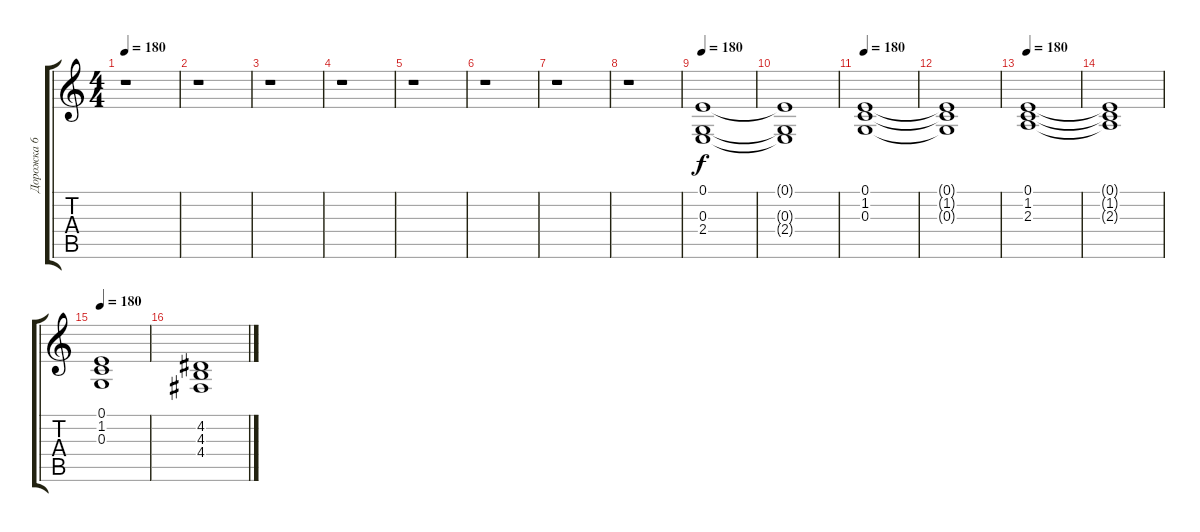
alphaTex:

\track ("Дорожка 6" "Дорожка 6") {instrument stringensemble2}
\staff {score tabs}
\tuning (E4 B3 G3 D3 A2 E2) {hide}
\ts (4 4)
\tempo 180
\clef g2
\ks c
r.1{dy f} |
r.1 |
r.1 |
r.1 |
r.1 |
r.1 |
r.1 |
r.1 |
\tempo 180
(0.1 0.3 2.4).1 |
(0.1{t} 0.3{t} 2.4{t}).1 |
\tempo 180
(0.1 1.2 0.3).1 |
(0.1{t} 1.2{t} 0.3{t}).1 |
\tempo 180
(0.1 1.2 2.3).1 |
(0.1{t} 1.2{t} 2.3{t}).1 |
\tempo 180
(0.1 1.2 0.3).1 |
(4.2 4.3 4.4).1
